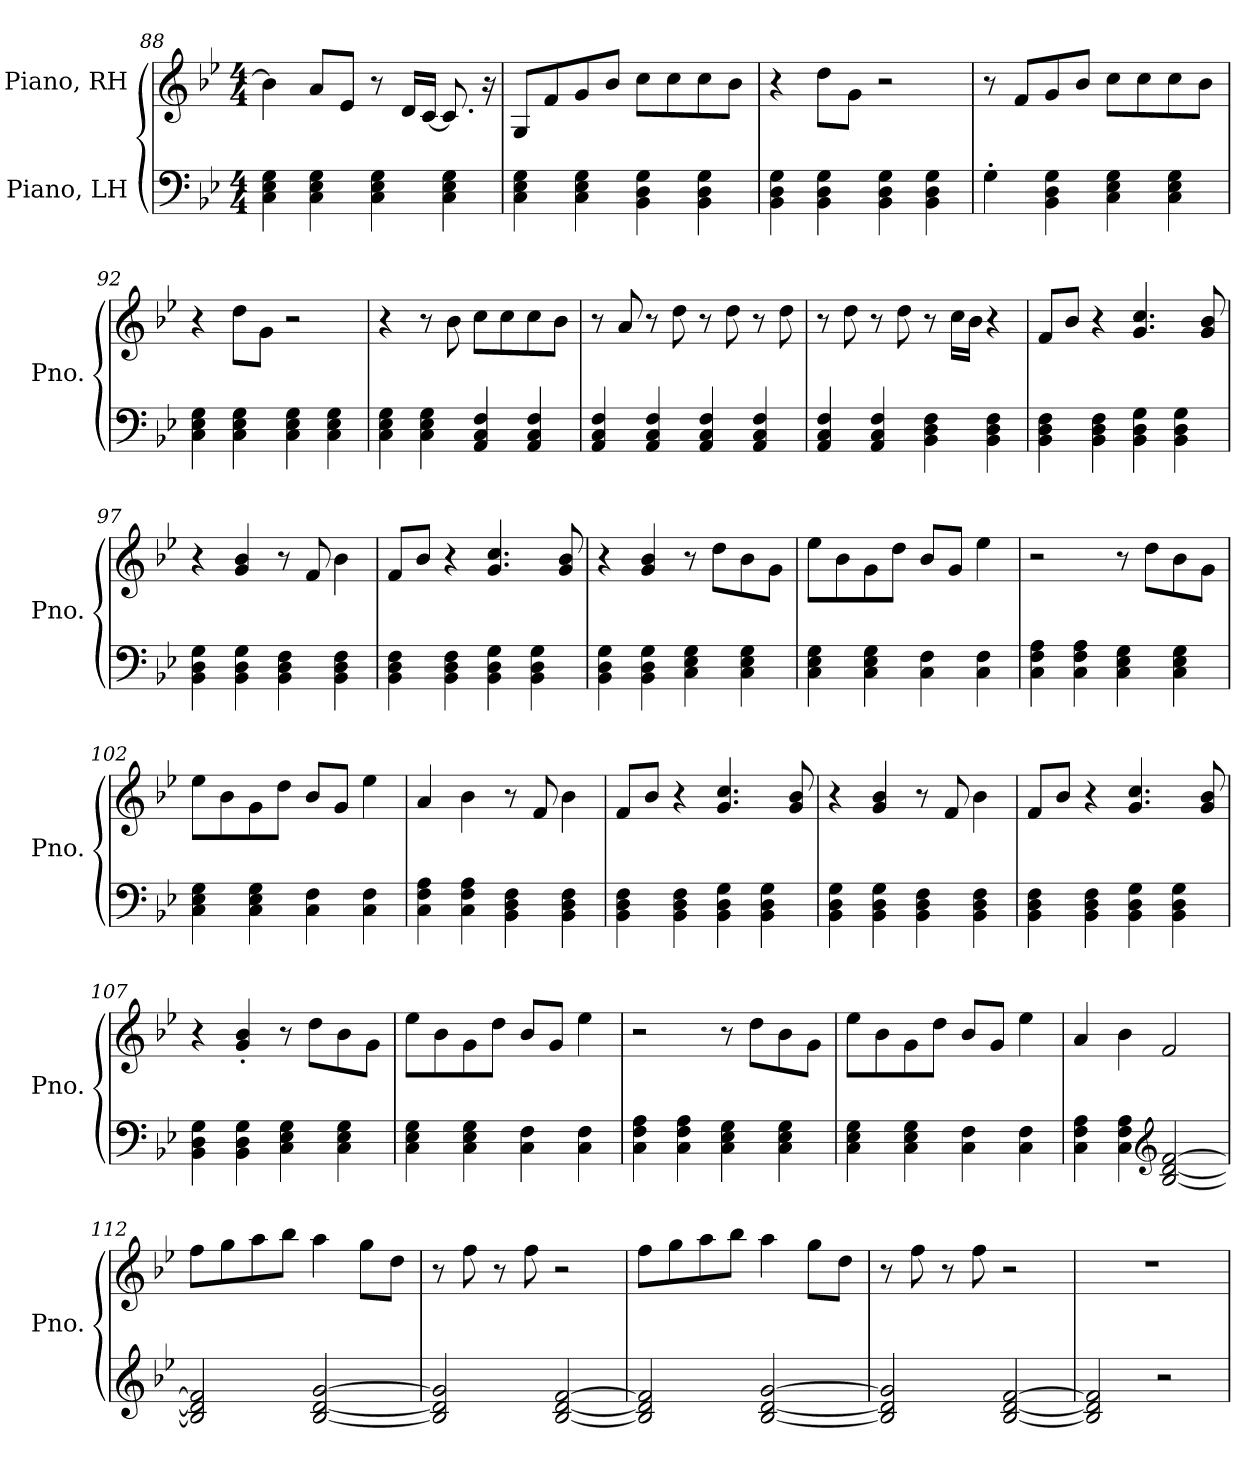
**kern	**kern
*part2	*part1
*staff2	*staff1
*I"Piano, LH	*I"Piano, RH
*I'Pno.	*I'Pno.
!!LO:LB:g=z
*clefF4	*clefG2
*k[b-e-]	*k[b-e-]
*M4/4	*M4/4
=88	=88
4C\ 4E-\ 4G\	4b-\]
4C\ 4E-\ 4G\	8a/L
.	8e-/J
4C\ 4E-\ 4G\	8r
.	16d/LL
.	[16c/JJ
4C\ 4E-\ 4G\	8.c/]
.	16r
=89	=89
4C\ 4E-\ 4G\	8G/L
.	8f/
4C\ 4E-\ 4G\	8g/
.	8b-/J
4BB-\ 4D\ 4G\	8cc\L
.	8cc\
4BB-\ 4D\ 4G\	8cc\
.	8b-\J
=90	=90
4BB-\ 4D\ 4G\	4r
4BB-\ 4D\ 4G\	8dd\L
.	8g\J
4BB-\ 4D\ 4G\	2r
4BB-\ 4D\ 4G\	.
=91	=91
4G'\	8r
.	8f/L
4BB-\ 4D\ 4G\	8g/
.	8b-/J
4C\ 4E-\ 4G\	8cc\L
.	8cc\
4C\ 4E-\ 4G\	8cc\
.	8b-\J
=92	=92
4C\ 4E-\ 4G\	4r
4C\ 4E-\ 4G\	8dd\L
.	8g\J
4C\ 4E-\ 4G\	2r
4C\ 4E-\ 4G\	.
!!LO:PB:g=z
=93	=93
4C\ 4E-\ 4G\	4r
4C\ 4E-\ 4G\	8r
.	8b-\
4AA/ 4C/ 4F/	8cc\L
.	8cc\
4AA/ 4C/ 4F/	8cc\
.	8b-\J
=94	=94
4AA/ 4C/ 4F/	8r
.	8a/
4AA/ 4C/ 4F/	8r
.	8dd\
4AA/ 4C/ 4F/	8r
.	8dd\
4AA/ 4C/ 4F/	8r
.	8dd\
=95	=95
4AA/ 4C/ 4F/	8r
.	8dd\
4AA/ 4C/ 4F/	8r
.	8dd\
4BB-\ 4D\ 4F\	8r
.	16cc\LL
.	16b-\JJ
4BB-\ 4D\ 4F\	4r
=96	=96
4BB-\ 4D\ 4F\	8f/L
.	8b-/J
4BB-\ 4D\ 4F\	4r
4BB-\ 4D\ 4G\	4.g/ 4.cc/
4BB-\ 4D\ 4G\	.
.	8g/ 8b-/
=97	=97
4BB-\ 4D\ 4G\	4r
4BB-\ 4D\ 4G\	4g/ 4b-/
4BB-\ 4D\ 4F\	8r
.	8f/
4BB-\ 4D\ 4F\	4b-\
!!LO:LB:g=z
=98	=98
4BB-\ 4D\ 4F\	8f/L
.	8b-/J
4BB-\ 4D\ 4F\	4r
4BB-\ 4D\ 4G\	4.g/ 4.cc/
4BB-\ 4D\ 4G\	.
.	8g/ 8b-/
=99	=99
4BB-\ 4D\ 4G\	4r
4BB-\ 4D\ 4G\	4g/ 4b-/
4C\ 4E-\ 4G\	8r
.	8dd\L
4C\ 4E-\ 4G\	8b-\
.	8g\J
=100	=100
4C\ 4E-\ 4G\	8ee-\L
.	8b-\
4C\ 4E-\ 4G\	8g\
.	8dd\J
4C\ 4F\	8b-/L
.	8g/J
4C\ 4F\	4ee-\
=101	=101
4C\ 4F\ 4A\	2r
4C\ 4F\ 4A\	.
4C\ 4E-\ 4G\	8r
.	8dd\L
4C\ 4E-\ 4G\	8b-\
.	8g\J
=102	=102
4C\ 4E-\ 4G\	8ee-\L
.	8b-\
4C\ 4E-\ 4G\	8g\
.	8dd\J
4C\ 4F\	8b-/L
.	8g/J
4C\ 4F\	4ee-\
=103	=103
4C\ 4F\ 4A\	4a/
4C\ 4F\ 4A\	4b-\
4BB-\ 4D\ 4F\	8r
.	8f/
4BB-\ 4D\ 4F\	4b-\
!!LO:LB:g=z
=104	=104
4BB-\ 4D\ 4F\	8f/L
.	8b-/J
4BB-\ 4D\ 4F\	4r
4BB-\ 4D\ 4G\	4.g/ 4.cc/
4BB-\ 4D\ 4G\	.
.	8g/ 8b-/
=105	=105
4BB-\ 4D\ 4G\	4r
4BB-\ 4D\ 4G\	4g/ 4b-/
4BB-\ 4D\ 4F\	8r
.	8f/
4BB-\ 4D\ 4F\	4b-\
=106	=106
4BB-\ 4D\ 4F\	8f/L
.	8b-/J
4BB-\ 4D\ 4F\	4r
4BB-\ 4D\ 4G\	4.g/ 4.cc/
4BB-\ 4D\ 4G\	.
.	8g/ 8b-/
=107	=107
4BB-\ 4D\ 4G\	4r
4BB-\ 4D\ 4G\	4g/' 4b-/'
4C\ 4E-\ 4G\	8r
.	8dd\L
4C\ 4E-\ 4G\	8b-\
.	8g\J
=108	=108
4C\ 4E-\ 4G\	8ee-\L
.	8b-\
4C\ 4E-\ 4G\	8g\
.	8dd\J
4C\ 4F\	8b-/L
.	8g/J
4C\ 4F\	4ee-\
=109	=109
4C\ 4F\ 4A\	2r
4C\ 4F\ 4A\	.
4C\ 4E-\ 4G\	8r
.	8dd\L
4C\ 4E-\ 4G\	8b-\
.	8g\J
!!LO:LB:g=z
=110	=110
4C\ 4E-\ 4G\	8ee-\L
.	8b-\
4C\ 4E-\ 4G\	8g\
.	8dd\J
4C\ 4F\	8b-/L
.	8g/J
4C\ 4F\	4ee-\
=111	=111
4C\ 4F\ 4A\	4a/
4C\ 4F\ 4A\	4b-\
*clefG2	*
[2B-/ [2d/ [2f/	2f/
=112	=112
2B-/] 2d/] 2f/]	8ff\L
.	8gg\
.	8aa\
.	8bb-\J
[2B-/ [2d/ [2g/	4aa\
.	8gg\L
.	8dd\J
=113	=113
2B-/] 2d/] 2g/]	8r
.	8ff\
.	8r
.	8ff\
[2B-/ [2d/ [2f/	2r
=114	=114
2B-/] 2d/] 2f/]	8ff\L
.	8gg\
.	8aa\
.	8bb-\J
[2B-/ [2d/ [2g/	4aa\
.	8gg\L
.	8dd\J
=115	=115
2B-/] 2d/] 2g/]	8r
.	8ff\
.	8r
.	8ff\
[2B-/ [2d/ [2f/	2r
!!LO:LB:g=z
=116	=116
2B-/] 2d/] 2f/]	1r
2r	.
=	=
*-	*-
